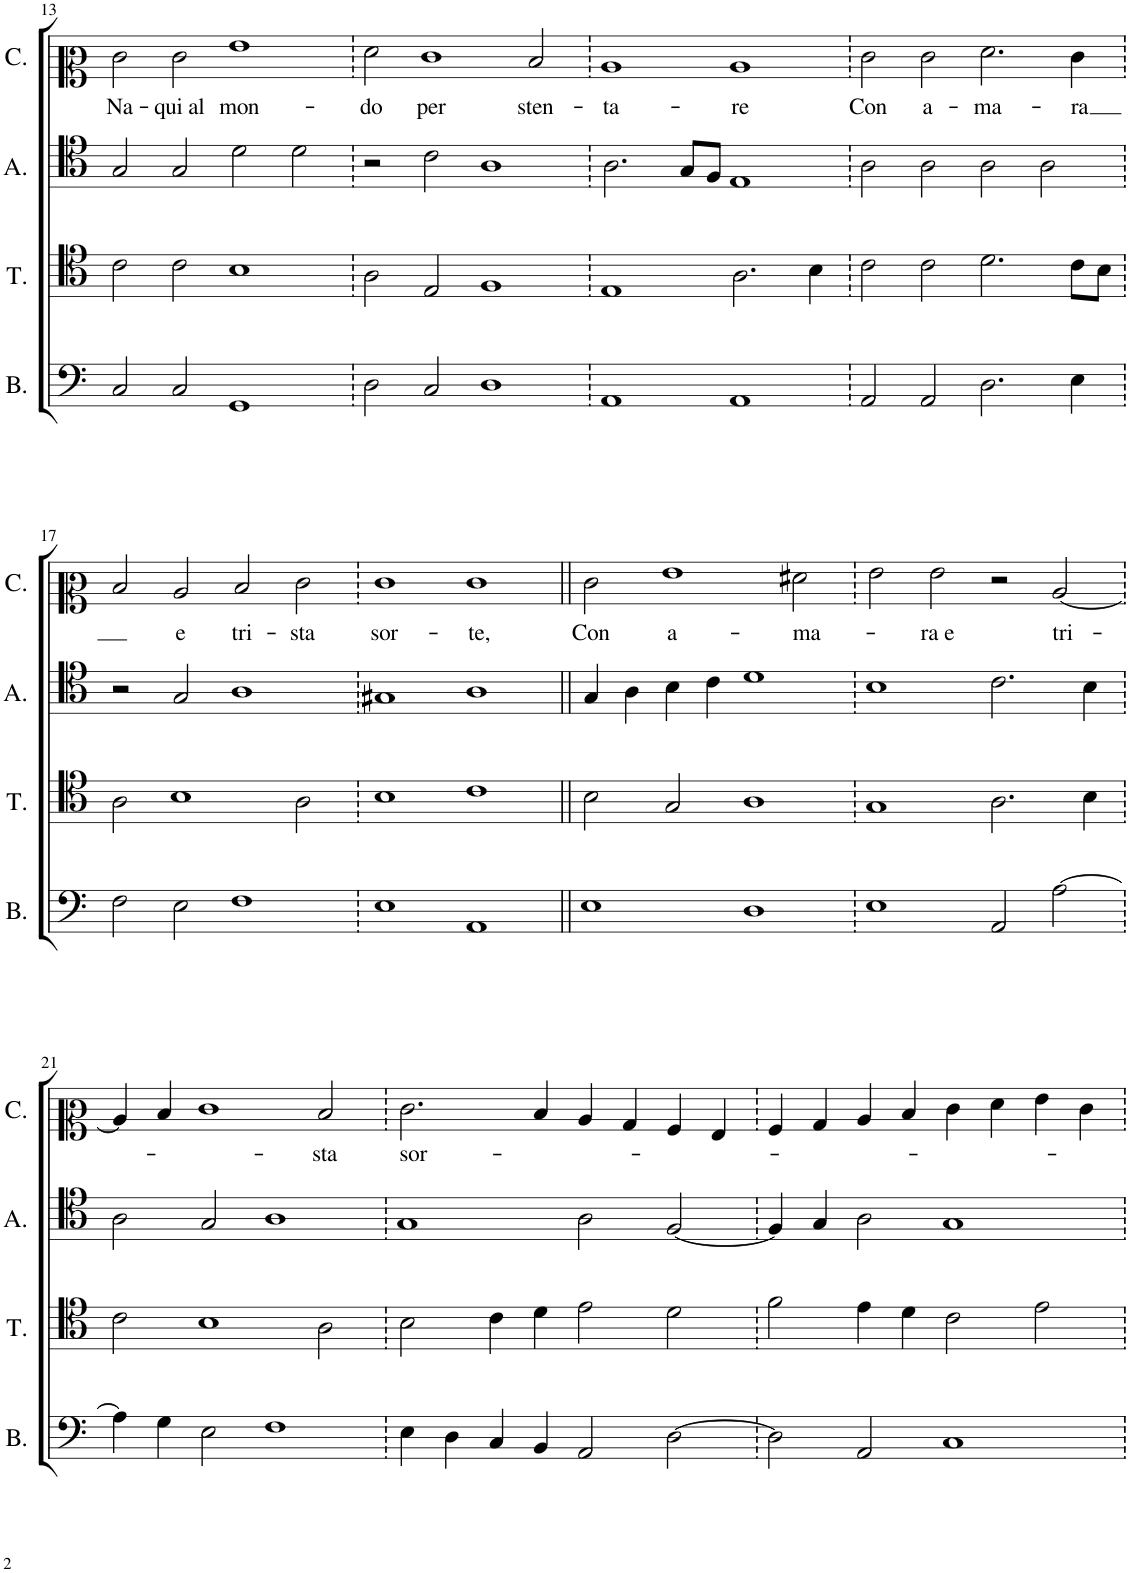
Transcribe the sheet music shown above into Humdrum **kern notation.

**kern	**kern	**kern	**kern	**text
*part4	*part3	*part2	*part1	*part1
*staff4	*staff3	*staff2	*staff1	*staff1
*I"Bassus	*I"Tenor	*I"Altus	*I"Cantus	*
*I'B.	*I'T.	*I'A.	*I'C.	*
!!LO:PB:g=z
*clefF4	*clefC4	*clefC4	*clefC2	*
*k[]	*k[]	*k[]	*k[]	*
*M8/4	*M8/4	*M8/4	*M8/4	*
=13	=13	=13	=13	=13
!	!	!	!	!LO:LY:b
2C/	2c\	2G/	2e\	Na-
!	!	!	!	!LO:LY:b
2C/	2c\	2G/	2e\	-qui al
!	!	!	!	!LO:LY:b
1GG	1B	2d\	1g	mon-
.	.	2d\	.	.
=14	=14	=14	=14	=14
!	!	!	!	!LO:LY:b
2D\	2A\	2r	2f\	-do
!	!	!	!	!LO:LY:b
2C/	2E/	2c\	1e	per
1D	1F	1A	.	.
!	!	!	!	!LO:LY:b
.	.	.	2d/	sten-
=15	=15	=15	=15	=15
!	!	!	!	!LO:LY:b
1AA	1E	2.A\	1c	-ta-
.	.	8G/L	.	.
.	.	8F/J	.	.
!	!	!	!	!LO:LY:b
1AA	2.A\	1E	1c	-re
.	4B\	.	.	.
=16	=16	=16	=16	=16
!	!	!	!	!LO:LY:b
2AA/	2c\	2A\	2e\	Con
!	!	!	!	!LO:LY:b
2AA/	2c\	2A\	2e\	a-
!	!	!	!	!LO:LY:b
2.D\	2.d\	2A\	2.f\	-ma-
.	.	2A\	.	.
!	!	!	!	!LO:LY:b
4E\	8c\L	.	4e\	-ra
.	8B\J	.	.	.
!!LO:LB:g=z
=17	=17	=17	=17	=17
2F\	2A\	2r	2d/	.
!	!	!	!	!LO:LY:b
2E\	1B	2G/	2c/	e
!	!	!	!	!LO:LY:b
1F	.	1A	2d/	tri-
!	!	!	!	!LO:LY:b
.	2A\	.	2e\	-sta
=18	=18	=18	=18	=18
!	!	!	!	!LO:LY:b
1E	1B	1G#X	1e	sor-
!	!	!	!	!LO:LY:b
1AA	1c	1A	1e	-te,
=19||	=19||	=19||	=19||	=19||
!	!	!	!	!LO:LY:b
1E	2B\	4G/	2e\	Con
.	.	4A\	.	.
!	!	!	!	!LO:LY:b
.	2G/	4B\	1g	a-
.	.	4c\	.	.
1D	1A	1d	.	.
!	!	!	!	!LO:LY:b
.	.	.	2f#X\	-ma-
=20	=20	=20	=20	=20
1E	1G	1B	2g\	.
!	!	!	!	!LO:LY:b
.	.	.	2g\	-ra e
2AA/	2.A\	2.c\	2r	.
!	!	!	!	!LO:LY:b
[2A\	.	.	[2c/	tri-
.	4B\	4B\	.	.
!!LO:LB:g=z
=21	=21	=21	=21	=21
4A\]	2c\	2A\	4c/]	.
4G\	.	.	4d/	.
2E\	1B	2G/	1e	.
1F	.	1A	.	.
!	!	!	!	!LO:LY:b
.	2A\	.	2d/	-sta
=22	=22	=22	=22	=22
!	!	!	!	!LO:LY:b
4E\	2B\	1G	2.e\	sor-
4D\	.	.	.	.
4C/	4c\	.	.	.
4BB/	4d\	.	4d/	.
2AA/	2e\	2A\	4c/	.
.	.	.	4B/	.
[2D\	2d\	[2F/	4A/	.
.	.	.	4G/	.
=23	=23	=23	=23	=23
2D\]	2f\	4F/]	4A/	.
.	.	4G/	4B/	.
2AA/	4e\	2A\	4c/	.
.	4d\	.	4d/	.
1C	2c\	1G	4e\	.
.	.	.	4f\	.
.	2e\	.	4g\	.
.	.	.	4e\	.
=	=	=	=	=
*-	*-	*-	*-	*-
